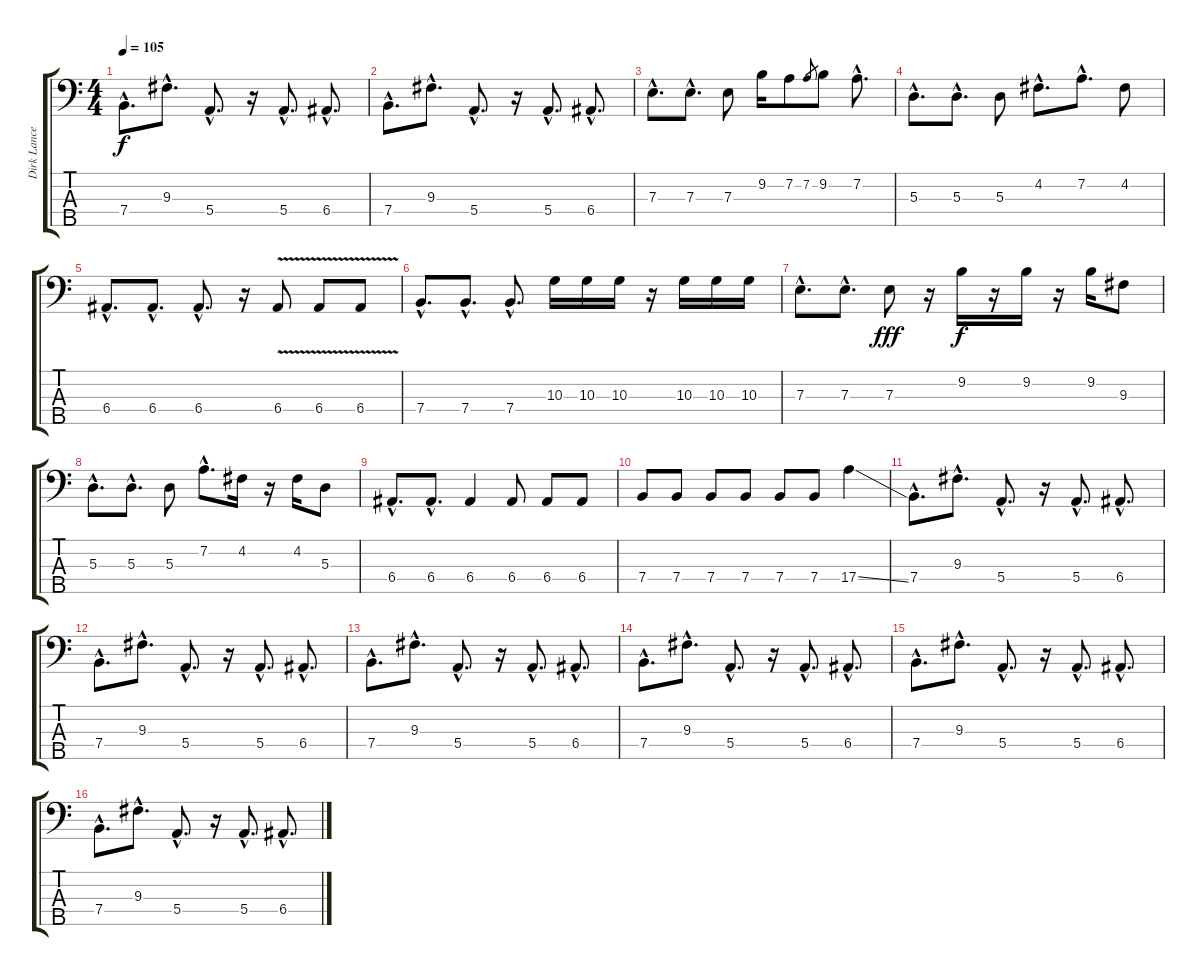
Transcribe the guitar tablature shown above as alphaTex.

\track ("Dirk Lance" "Dirk Lance") {instrument electricbassfinger}
\staff {score tabs}
\tuning (G2 D2 A1 E1 B0) {hide}
\ts (4 4)
\tempo 105
\clef f4
\ks c
7.4{hac}.8{d dy f} 9.3{hac}.8{d} 5.4{hac}.8{d} r.16 5.4{hac}.8{d} 6.4{hac}.8{d} |
7.4{hac}.8{d} 9.3{hac}.8{d} 5.4{hac}.8{d} r.16 5.4{hac}.8{d} 6.4{hac}.8{d} |
7.3{hac}.8{d} 7.3{hac}.8{d} 7.3.8 9.2.16 7.2.8 7.2.8{gr} 9.2.8 7.2{hac}.8{d} |
5.3{hac}.8{d} 5.3{hac}.8{d} 5.3.8 4.2{hac}.8{d} 7.2{hac}.8{d} 4.2.8 |
6.4{hac}.8{d} 6.4{hac}.8{d} 6.4{hac}.8{d} r.16 6.4{v}.8 6.4{v}.8 6.4{v}.8 |
7.4{hac}.8{d} 7.4{hac}.8{d} 7.4{hac}.8{d} 10.3.16 10.3.16 10.3.16 r.16 10.3.16 10.3.16 10.3.16 |
7.3{hac}.8{d} 7.3{hac}.8{d} 7.3.8{dy fff} r.16 9.2.16{dy f} r.16 9.2.16 r.16 9.2.16 9.3.8 |
5.3{hac}.8{d} 5.3{hac}.8{d} 5.3.8 7.2{hac}.8{d} 4.2.16 r.16 4.2.16 5.3.8 |
6.4{hac}.8{d} 6.4{hac}.8{d} 6.4.4 6.4.8 6.4.8 6.4.8 |
7.4.8 7.4.8 7.4.8 7.4.8 7.4.8 7.4.8 17.4{ss}.4 |
7.4{hac}.8{d} 9.3{hac}.8{d} 5.4{hac}.8{d} r.16 5.4{hac}.8{d} 6.4{hac}.8{d} |
7.4{hac}.8{d} 9.3{hac}.8{d} 5.4{hac}.8{d} r.16 5.4{hac}.8{d} 6.4{hac}.8{d} |
7.4{hac}.8{d} 9.3{hac}.8{d} 5.4{hac}.8{d} r.16 5.4{hac}.8{d} 6.4{hac}.8{d} |
7.4{hac}.8{d} 9.3{hac}.8{d} 5.4{hac}.8{d} r.16 5.4{hac}.8{d} 6.4{hac}.8{d} |
7.4{hac}.8{d} 9.3{hac}.8{d} 5.4{hac}.8{d} r.16 5.4{hac}.8{d} 6.4{hac}.8{d} |
7.4{hac}.8{d} 9.3{hac}.8{d} 5.4{hac}.8{d} r.16 5.4{hac}.8{d} 6.4{hac}.8{d}
